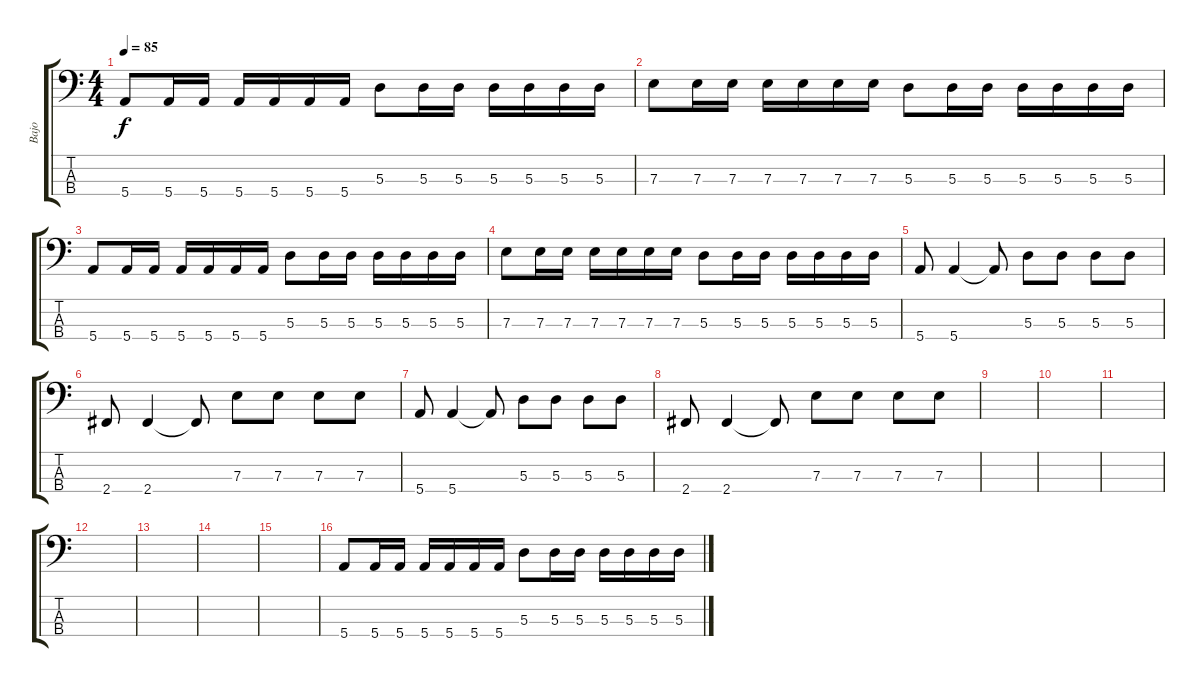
\track ("Bajo" "Bajo") {instrument electricbassfinger}
\staff {score tabs}
\tuning (G2 D2 A1 E1) {hide}
\ts (4 4)
\tempo 85
\clef f4
\ks c
5.4.8{dy f} 5.4.16 5.4.16 5.4.16 5.4.16 5.4.16 5.4.16 5.3.8 5.3.16 5.3.16 5.3.16 5.3.16 5.3.16 5.3.16 |
7.3.8 7.3.16 7.3.16 7.3.16 7.3.16 7.3.16 7.3.16 5.3.8 5.3.16 5.3.16 5.3.16 5.3.16 5.3.16 5.3.16 |
5.4.8 5.4.16 5.4.16 5.4.16 5.4.16 5.4.16 5.4.16 5.3.8 5.3.16 5.3.16 5.3.16 5.3.16 5.3.16 5.3.16 |
7.3.8 7.3.16 7.3.16 7.3.16 7.3.16 7.3.16 7.3.16 5.3.8 5.3.16 5.3.16 5.3.16 5.3.16 5.3.16 5.3.16 |
5.4.8 5.4.4 5.4{t}.8 5.3.8 5.3.8 5.3.8 5.3.8 |
2.4.8 2.4.4 2.4{t}.8 7.3.8 7.3.8 7.3.8 7.3.8 |
5.4.8 5.4.4 5.4{t}.8 5.3.8 5.3.8 5.3.8 5.3.8 |
2.4.8 2.4.4 2.4{t}.8 7.3.8 7.3.8 7.3.8 7.3.8 |
|
|
|
|
|
|
|
5.4.8 5.4.16 5.4.16 5.4.16 5.4.16 5.4.16 5.4.16 5.3.8 5.3.16 5.3.16 5.3.16 5.3.16 5.3.16 5.3.16
